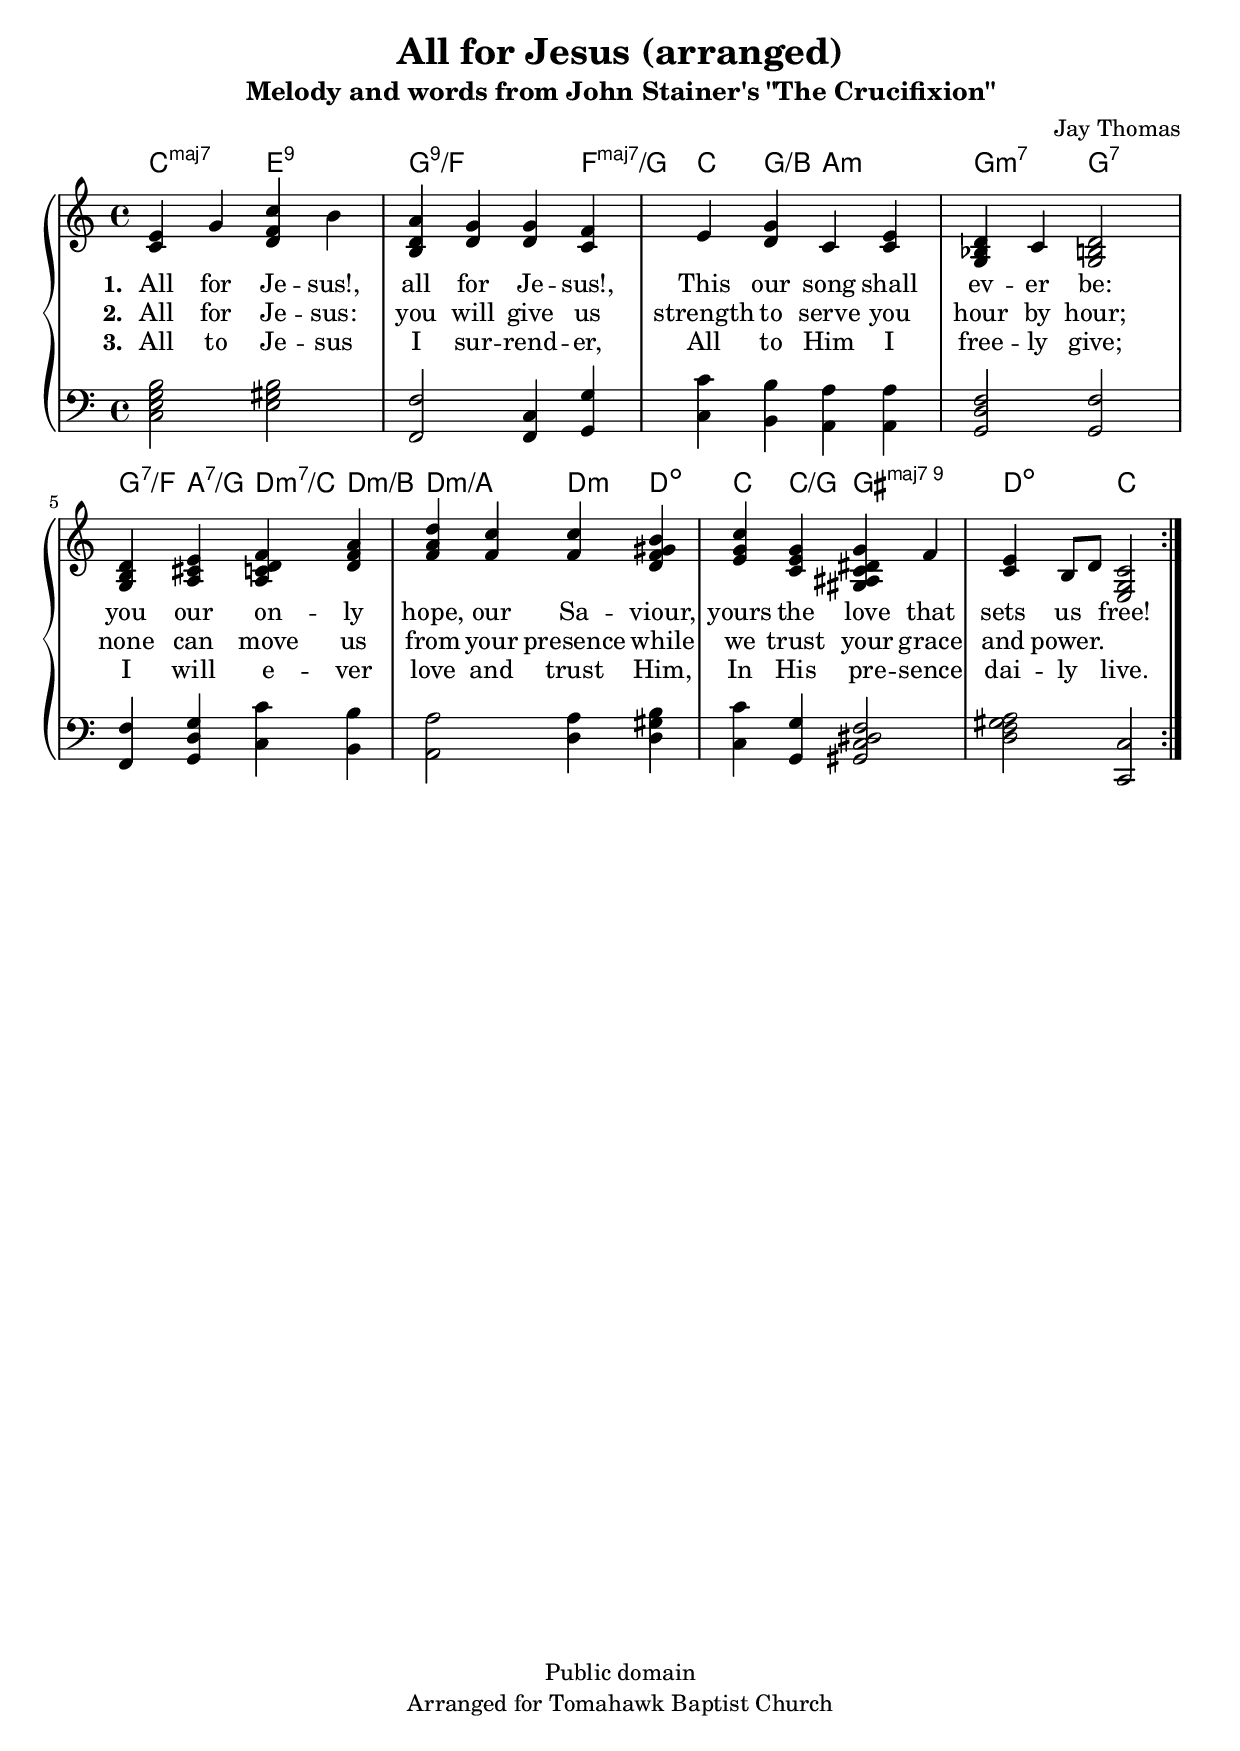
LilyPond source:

\header {
  title = "All for Jesus (arranged)"
  arranger = "Jay Thomas"
  subtitle = "Melody and words from John Stainer's \"The Crucifixion\""
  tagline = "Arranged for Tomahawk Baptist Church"
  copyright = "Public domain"
}

\version "2.19.82"
\include "english.ly"

chordas = \chordmode {
  \key g \major

  % 1
  c2:maj7 e:9 |
  g2.:9/f f4:maj7/g |
  c g:/b a2:m |
  g2:m7 g2:7 |
  % 5
  g4:7/f a:7/g d:m7/c d:m/b |
  d2:m/a d4:m d4:dim |
  c c:/g gs2:maj9 |
  d:dim c2 |

}

upper = \context Staff \relative c'\new Voice {
  \key c \major
  \time 4/4

  % 1
  <c e>4 g' <d f c'> b' |
  <b, d a'> <d g> <d g> <c f> |
  e <d g> c <c e> |
  <g bf d>4 c <g b d>2 |
  % 5
  <g b d>4 <a cs e> <a c d f> <d f a> |
  <f a d> <f c'> <f c'> <d f gs b> |
  <e g c> <c e g> <gs as c ds g> f' |
  <c e> b8 d <e, g c>2 |

}

lower = \context Staff \relative c \new Voice \repeat volta 2 {
  \clef "bass"
  \key c \major
  \time 4/4

  % 1
  <c e g b>2 <e gs b>2 |
  <f, f'> <f c'>4 <g g'> |
  <c c'> <b b'> <a a'> <a a'> |
  <g d' f>2 <g f'> |
  % 5
  <f f'>4 <g d' g> <c c'> <b b'> |
  <a a'>2 <d a'>4 <d gs b> |
  <c c'> <g g'> <gs c ds f>2 |
  <d' f gs a> <c, c'>
}

verse_one = \lyricmode {
  \set stanza = \markup { "1. " }
  All4 for Je -- sus!, all for Je -- sus!,
  This our song shall ev -- er be:2
  you4 our on -- ly hope, our Sa -- viour,
  yours the love that sets us free!
}

verse_two = \lyricmode {
  \set stanza = \markup { "2. " }
  All4 for Je -- sus: you will give us
  strength to serve you hour by hour;2
  none4 can move us from your presence
  while we trust your grace and power.
}

verse_three = \lyricmode {
  \set stanza = \markup { "3. " }
  All4 to Je -- sus I sur -- rend -- er,
  All to Him I free -- ly give;2
  I4 will e -- ver love and trust Him,
  In His pre -- sence dai -- ly live.
}

\score {
  <<
    \new ChordNames {
      \set chordChanges = ##t
      \set majorSevenSymbol = \markup { maj7 }
      \set ChordNames.instrumentName = #"Chords"
      \set ChordNames.midiInstrument = #"reed organ"
      \set ChordNames.midiMaximumVolume = #0.5
      \chordas
    }
    \new PianoStaff <<
      %\set PianoStaff.instrumentName = #"Piano"
      \set PianoStaff.midiInstrument = #"acoustic grand"
      \set PianoStaff.midiMaximumVolume = #0.9
      \new Staff = "upper" \upper
      \new Lyrics = "verse_one" \verse_one
      \new Lyrics = "verse_two" \verse_two
      \new Lyrics = "verse_three" \verse_three
      \new Staff = "lower" \lower
    >>
  >>
  \layout {
    indent = 0\in
    \context {
      \Score
        %\override SpacingSpanner #'spacing-increment = #2
    }
  }
  \midi {
    \context {
      \Score
      tempoWholesPerMinute = #(ly:make-moment 96 4)
    }
  }
}

%% Local Variables:
%% coding: utf-8
%% End:
